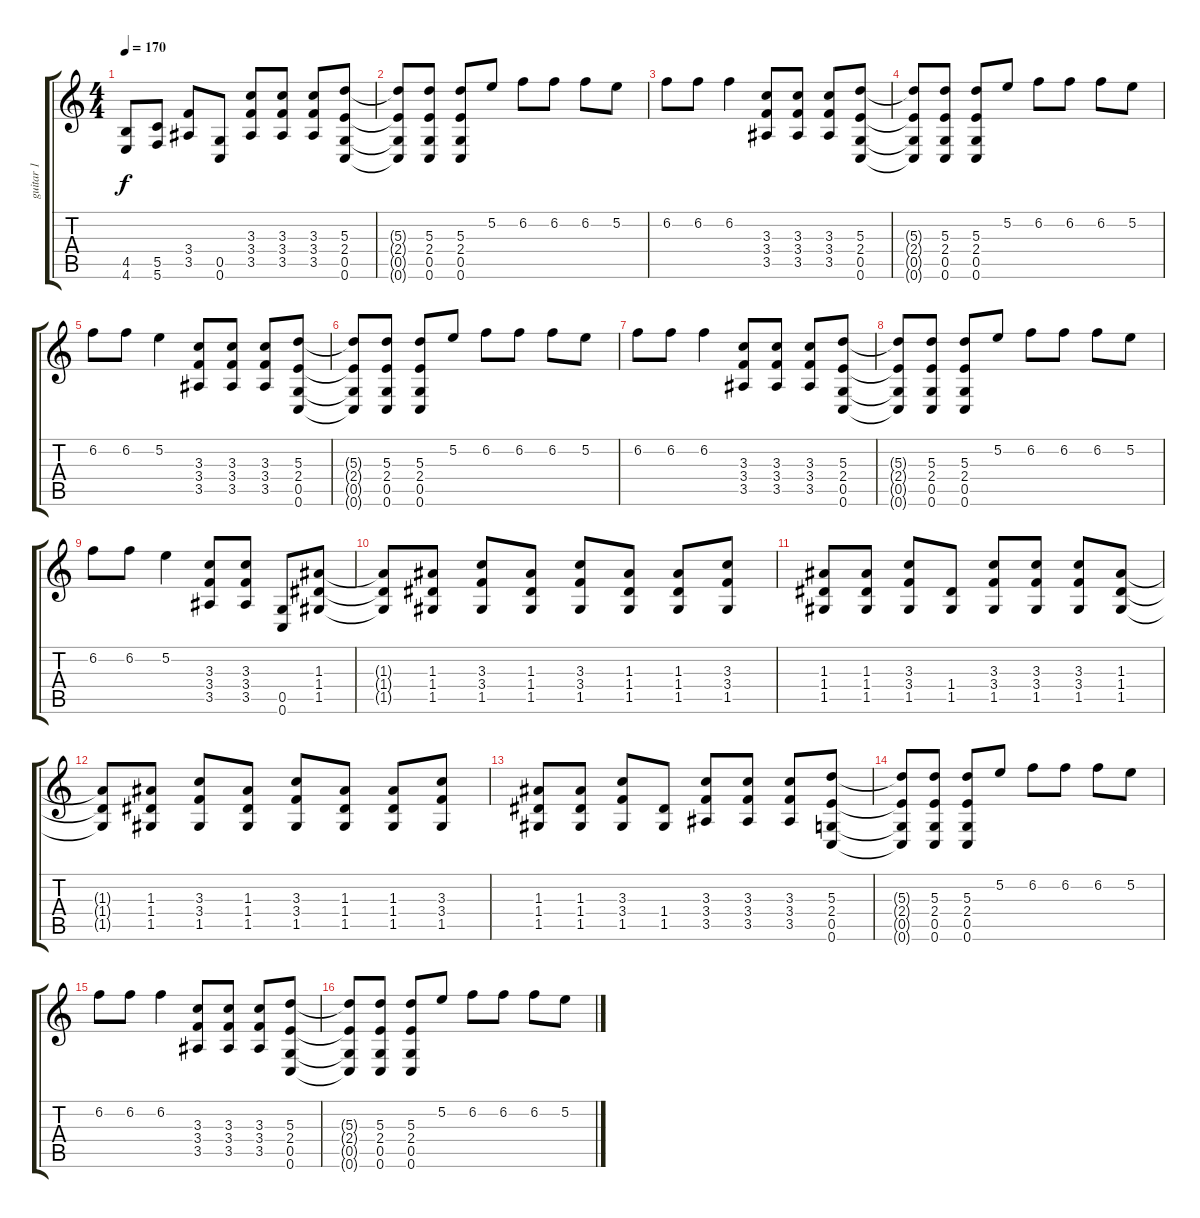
\track ("guitar 1" "guitar 1") {instrument distortionguitar}
\staff {score tabs}
\tuning (E4 B3 A3 D3 G2 C2) {hide}
\ts (4 4)
\tempo 170
\clef g2
\ks c
(4.5 4.6).8{dy f} (5.5 5.6).8 (3.4 3.5).8 (0.5 0.6).8 (3.3 3.4 3.5).8 (3.3 3.4 3.5).8 (3.3 3.4 3.5).8 (5.3 2.4 0.5 0.6).8 |
(5.3{t} 2.4{t} 0.5{t} 0.6{t}).8 (5.3 2.4 0.5 0.6).8 (5.3 2.4 0.5 0.6).8 5.2.8 6.2.8 6.2.8 6.2.8 5.2.8 |
6.2.8 6.2.8 6.2.4 (3.3 3.4 3.5).8 (3.3 3.4 3.5).8 (3.3 3.4 3.5).8 (5.3 2.4 0.5 0.6).8 |
(5.3{t} 2.4{t} 0.5{t} 0.6{t}).8 (5.3 2.4 0.5 0.6).8 (5.3 2.4 0.5 0.6).8 5.2.8 6.2.8 6.2.8 6.2.8 5.2.8 |
6.2.8 6.2.8 5.2.4 (3.3 3.4 3.5).8 (3.3 3.4 3.5).8 (3.3 3.4 3.5).8 (5.3 2.4 0.5 0.6).8 |
(5.3{t} 2.4{t} 0.5{t} 0.6{t}).8 (5.3 2.4 0.5 0.6).8 (5.3 2.4 0.5 0.6).8 5.2.8 6.2.8 6.2.8 6.2.8 5.2.8 |
6.2.8 6.2.8 6.2.4 (3.3 3.4 3.5).8 (3.3 3.4 3.5).8 (3.3 3.4 3.5).8 (5.3 2.4 0.5 0.6).8 |
(5.3{t} 2.4{t} 0.5{t} 0.6{t}).8 (5.3 2.4 0.5 0.6).8 (5.3 2.4 0.5 0.6).8 5.2.8 6.2.8 6.2.8 6.2.8 5.2.8 |
6.2.8 6.2.8 5.2.4 (3.3 3.4 3.5).8 (3.3 3.4 3.5).8 (0.5 0.6).8 (1.3 1.4 1.5).8 |
(1.3{t} 1.4{t} 1.5{t}).8 (1.3 1.4 1.5).8 (3.3 3.4 1.5).8 (1.3 1.4 1.5).8 (3.3 3.4 1.5).8 (1.3 1.4 1.5).8 (1.3 1.4 1.5).8 (3.3 3.4 1.5).8 |
(1.3 1.4 1.5).8 (1.3 1.4 1.5).8 (3.3 3.4 1.5).8 (1.4 1.5).8 (3.3 3.4 1.5).8 (3.3 3.4 1.5).8 (3.3 3.4 1.5).8 (1.3 1.4 1.5).8 |
(1.3{t} 1.4{t} 1.5{t}).8 (1.3 1.4 1.5).8 (3.3 3.4 1.5).8 (1.3 1.4 1.5).8 (3.3 3.4 1.5).8 (1.3 1.4 1.5).8 (1.3 1.4 1.5).8 (3.3 3.4 1.5).8 |
(1.3 1.4 1.5).8 (1.3 1.4 1.5).8 (3.3 3.4 1.5).8 (1.4 1.5).8 (3.3 3.4 3.5).8 (3.3 3.4 3.5).8 (3.3 3.4 3.5).8 (5.3 2.4 0.5 0.6).8 |
(5.3{t} 2.4{t} 0.5{t} 0.6{t}).8 (5.3 2.4 0.5 0.6).8 (5.3 2.4 0.5 0.6).8 5.2.8 6.2.8 6.2.8 6.2.8 5.2.8 |
6.2.8 6.2.8 6.2.4 (3.3 3.4 3.5).8 (3.3 3.4 3.5).8 (3.3 3.4 3.5).8 (5.3 2.4 0.5 0.6).8 |
(5.3{t} 2.4{t} 0.5{t} 0.6{t}).8 (5.3 2.4 0.5 0.6).8 (5.3 2.4 0.5 0.6).8 5.2.8 6.2.8 6.2.8 6.2.8 5.2.8
